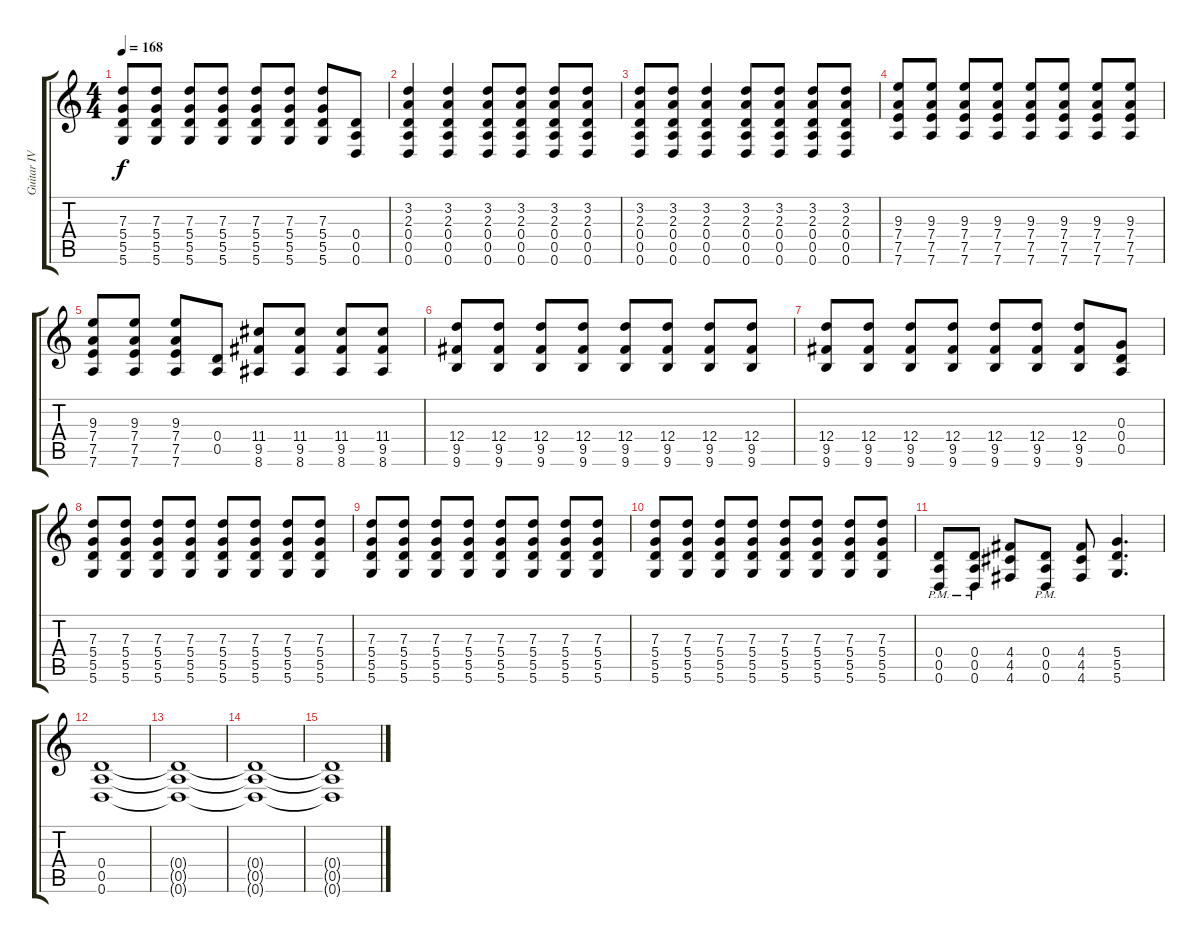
\track ("Guitar IV" "Guitar IV") {instrument overdrivenguitar}
\staff {score tabs}
\tuning (E4 B3 G3 D3 A2 D2) {hide}
\ts (4 4)
\tempo 168
\clef g2
\ks c
(7.3 5.4 5.5 5.6).8{dy f} (7.3 5.4 5.5 5.6).8 (7.3 5.4 5.5 5.6).8 (7.3 5.4 5.5 5.6).8 (7.3 5.4 5.5 5.6).8 (7.3 5.4 5.5 5.6).8 (7.3 5.4 5.5 5.6).8 (0.4 0.5 0.6).8 |
(3.2 2.3 0.4 0.5 0.6).4 (3.2 2.3 0.4 0.5 0.6).4 (3.2 2.3 0.4 0.5 0.6).8 (3.2 2.3 0.4 0.5 0.6).8 (3.2 2.3 0.4 0.5 0.6).8 (3.2 2.3 0.4 0.5 0.6).8 |
(3.2 2.3 0.4 0.5 0.6).8 (3.2 2.3 0.4 0.5 0.6).8 (3.2 2.3 0.4 0.5 0.6).4 (3.2 2.3 0.4 0.5 0.6).8 (3.2 2.3 0.4 0.5 0.6).8 (3.2 2.3 0.4 0.5 0.6).8 (3.2 2.3 0.4 0.5 0.6).8 |
(9.3 7.4 7.5 7.6).8 (9.3 7.4 7.5 7.6).8 (9.3 7.4 7.5 7.6).8 (9.3 7.4 7.5 7.6).8 (9.3 7.4 7.5 7.6).8 (9.3 7.4 7.5 7.6).8 (9.3 7.4 7.5 7.6).8 (9.3 7.4 7.5 7.6).8 |
(9.3 7.4 7.5 7.6).8 (9.3 7.4 7.5 7.6).8 (9.3 7.4 7.5 7.6).8 (0.4 0.5).8 (11.4 9.5 8.6).8 (11.4 9.5 8.6).8 (11.4 9.5 8.6).8 (11.4 9.5 8.6).8 |
(12.4 9.5 9.6).8 (12.4 9.5 9.6).8 (12.4 9.5 9.6).8 (12.4 9.5 9.6).8 (12.4 9.5 9.6).8 (12.4 9.5 9.6).8 (12.4 9.5 9.6).8 (12.4 9.5 9.6).8 |
(12.4 9.5 9.6).8 (12.4 9.5 9.6).8 (12.4 9.5 9.6).8 (12.4 9.5 9.6).8 (12.4 9.5 9.6).8 (12.4 9.5 9.6).8 (12.4 9.5 9.6).8 (0.3 0.4 0.5).8 |
(7.3 5.4 5.5 5.6).8 (7.3 5.4 5.5 5.6).8 (7.3 5.4 5.5 5.6).8 (7.3 5.4 5.5 5.6).8 (7.3 5.4 5.5 5.6).8 (7.3 5.4 5.5 5.6).8 (7.3 5.4 5.5 5.6).8 (7.3 5.4 5.5 5.6).8 |
(7.3 5.4 5.5 5.6).8 (7.3 5.4 5.5 5.6).8 (7.3 5.4 5.5 5.6).8 (7.3 5.4 5.5 5.6).8 (7.3 5.4 5.5 5.6).8 (7.3 5.4 5.5 5.6).8 (7.3 5.4 5.5 5.6).8 (7.3 5.4 5.5 5.6).8 |
(7.3 5.4 5.5 5.6).8 (7.3 5.4 5.5 5.6).8 (7.3 5.4 5.5 5.6).8 (7.3 5.4 5.5 5.6).8 (7.3 5.4 5.5 5.6).8 (7.3 5.4 5.5 5.6).8 (7.3 5.4 5.5 5.6).8 (7.3 5.4 5.5 5.6).8 |
(0.4{pm} 0.5{pm} 0.6{pm}).8 (0.4{pm} 0.5{pm} 0.6{pm}).8 (4.4 4.5 4.6).8 (0.4{pm} 0.5{pm} 0.6{pm}).8 (4.4 4.5 4.6).8 (5.4 5.5 5.6).4{d} |
(0.4 0.5 0.6).1 |
(0.4{t} 0.5{t} 0.6{t}).1 |
(0.4{t} 0.5{t} 0.6{t}).1 |
(0.4{t} 0.5{t} 0.6{t}).1
